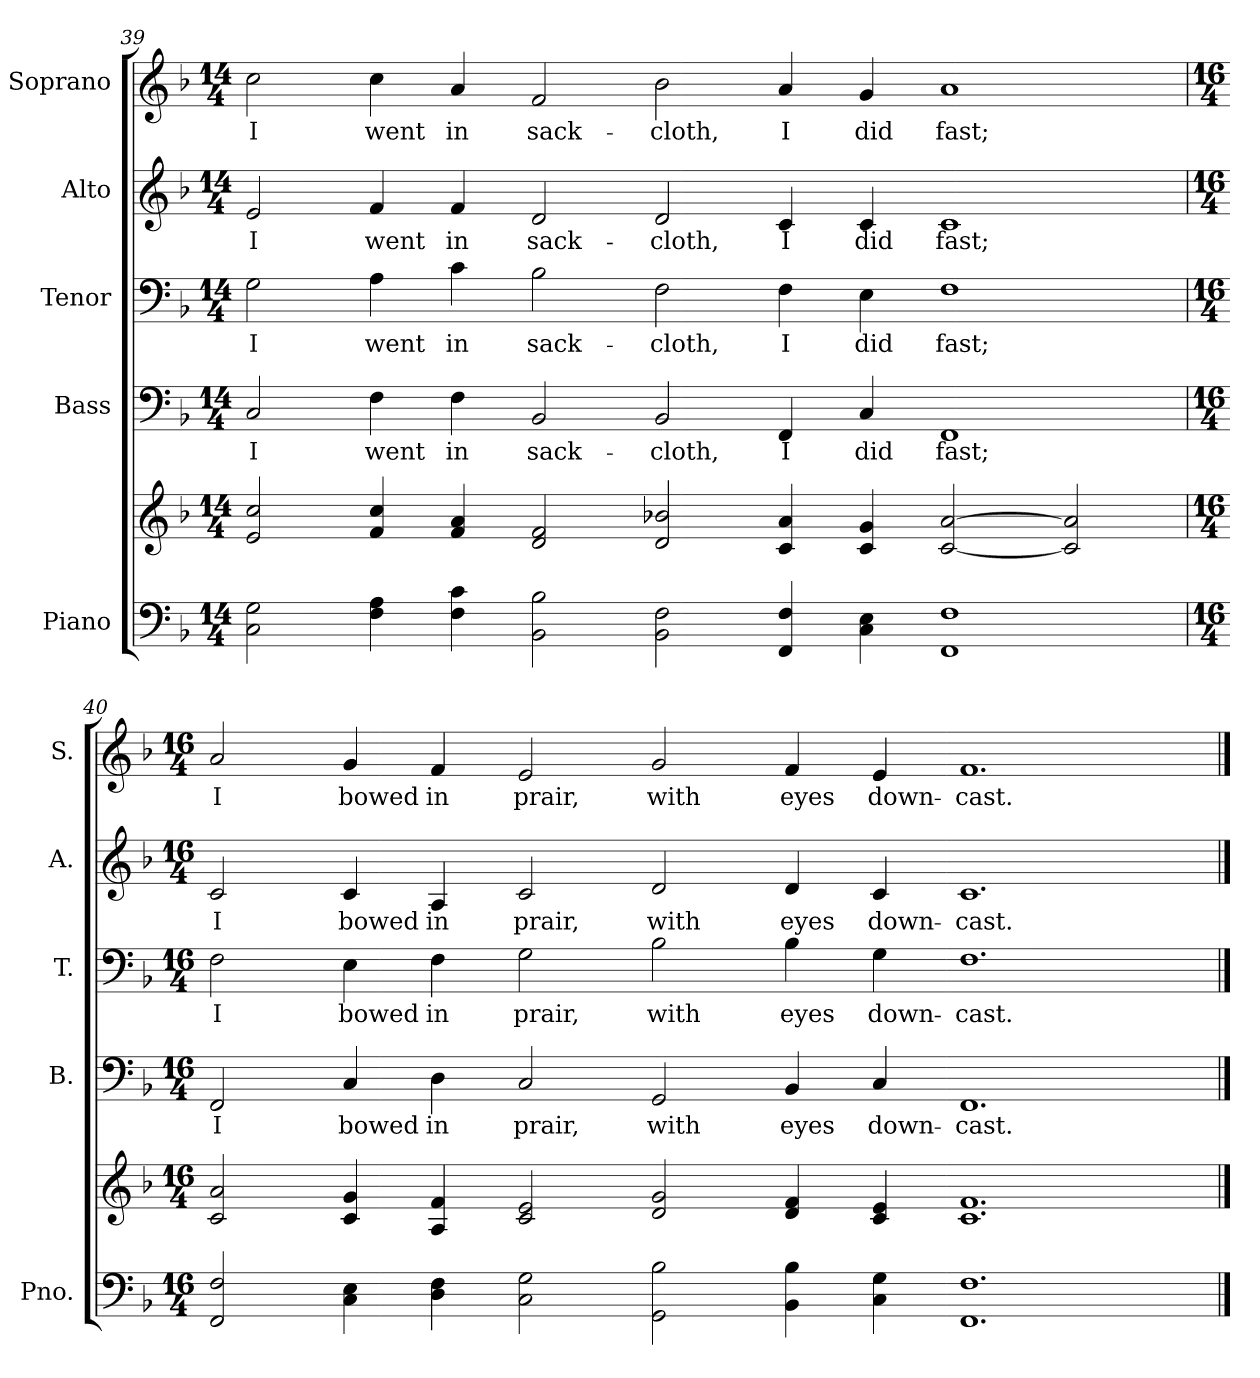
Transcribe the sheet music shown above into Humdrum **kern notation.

**kern	**kern	**kern	**text	**kern	**text	**kern	**text	**kern	**text
*part5	*part5	*part4	*part4	*part3	*part3	*part2	*part2	*part1	*part1
*staff6	*staff5	*staff4	*staff4	*staff3	*staff3	*staff2	*staff2	*staff1	*staff1
*I"Piano	*	*I"Bass	*	*I"Tenor	*	*I"Alto	*	*I"Soprano	*
*I'Pno.	*	*I'B.	*	*I'T.	*	*I'A.	*	*I'S.	*
!!LO:PB:g=z
*clefF4	*clefG2	*clefF4	*	*clefF4	*	*clefG2	*	*clefG2	*
*k[b-]	*k[b-]	*k[b-]	*	*k[b-]	*	*k[b-]	*	*k[b-]	*
*F:	*F:	*F:	*	*F:	*	*F:	*	*F:	*
*M14/4	*M14/4	*M14/4	*	*M14/4	*	*M14/4	*	*M14/4	*
=39	=39	=39	=39	=39	=39	=39	=39	=39	=39
!	!	!	!LO:LY:b:color=#000000	!	!	!	!	!	!
!	!	!	!	!	!LO:LY:b:color=#000000	!	!	!	!
!	!	!	!	!	!	!	!LO:LY:b:color=#000000	!	!
!	!	!	!	!	!	!	!	!	!LO:LY:b:color=#000000
2Ci\ 2Gi	2ei/ 2cci	2Ci/	I	2Gi\	I	2ei/	I	2cci\	I
!	!	!	!LO:LY:b:color=#000000	!	!	!	!	!	!
!	!	!	!	!	!LO:LY:b:color=#000000	!	!	!	!
!	!	!	!	!	!	!	!LO:LY:b:color=#000000	!	!
!	!	!	!	!	!	!	!	!	!LO:LY:b:color=#000000
4Fi\ 4Ai	4fi/ 4cci	4Fi\	went	4Ai\	went	4fi/	went	4cci\	went
!	!	!	!LO:LY:b:color=#000000	!	!	!	!	!	!
!	!	!	!	!	!LO:LY:b:color=#000000	!	!	!	!
!	!	!	!	!	!	!	!LO:LY:b:color=#000000	!	!
!	!	!	!	!	!	!	!	!	!LO:LY:b:color=#000000
4Fi\ 4ci	4fi/ 4ai	4Fi\	in	4ci\	in	4fi/	in	4ai/	in
!	!	!	!LO:LY:b:color=#000000	!	!	!	!	!	!
!	!	!	!	!	!LO:LY:b:color=#000000	!	!	!	!
!	!	!	!	!	!	!	!LO:LY:b:color=#000000	!	!
!	!	!	!	!	!	!	!	!	!LO:LY:b:color=#000000
2BB-i\ 2B-i	2di/ 2fi	2BB-i/	sack-	2B-i\	sack-	2di/	sack-	2fi/	sack-
!	!	!	!LO:LY:b:color=#000000	!	!	!	!	!	!
!	!	!	!	!	!LO:LY:b:color=#000000	!	!	!	!
!	!	!	!	!	!	!	!LO:LY:b:color=#000000	!	!
!	!	!	!	!	!	!	!	!	!LO:LY:b:color=#000000
2BB-i\ 2Fi	2di/ 2b-Xi	2BB-i/	-cloth,	2Fi\	-cloth,	2di/	-cloth,	2b-i\	-cloth,
!	!	!	!LO:LY:b:color=#000000	!	!	!	!	!	!
!	!	!	!	!	!LO:LY:b:color=#000000	!	!	!	!
!	!	!	!	!	!	!	!LO:LY:b:color=#000000	!	!
!	!	!	!	!	!	!	!	!	!LO:LY:b:color=#000000
4FFi/ 4Fi	4ci/ 4ai	4FFi/	I	4Fi\	I	4ci/	I	4ai/	I
!	!	!	!LO:LY:b:color=#000000	!	!	!	!	!	!
!	!	!	!	!	!LO:LY:b:color=#000000	!	!	!	!
!	!	!	!	!	!	!	!LO:LY:b:color=#000000	!	!
!	!	!	!	!	!	!	!	!	!LO:LY:b:color=#000000
4Ci\ 4Ei	4ci/ 4gi	4Ci/	did	4Ei\	did	4ci/	did	4gi/	did
!	!	!	!LO:LY:b:color=#000000	!	!	!	!	!	!
!	!	!	!	!	!LO:LY:b:color=#000000	!	!	!	!
!	!	!	!	!	!	!	!LO:LY:b:color=#000000	!	!
!	!	!	!	!	!	!	!	!	!LO:LY:b:color=#000000
1FFi 1Fi	[<2ci/ [>2ai	1FFi	fast;	1Fi	fast;	1ci	fast;	1ai	fast;
.	2ci/] 2ai]	.	.	.	.	.	.	.	.
!!LO:PB:g=z
=40	=40	=40	=40	=40	=40	=40	=40	=40	=40
*M16/4	*M16/4	*M16/4	*	*M16/4	*	*M16/4	*	*M16/4	*
!	!	!	!LO:LY:b:color=#000000	!	!	!	!	!	!
!	!	!	!	!	!LO:LY:b:color=#000000	!	!	!	!
!	!	!	!	!	!	!	!LO:LY:b:color=#000000	!	!
!	!	!	!	!	!	!	!	!	!LO:LY:b:color=#000000
2FFi/ 2Fi	2ci/ 2ai	2FFi/	I	2Fi\	I	2ci/	I	2ai/	I
!	!	!	!LO:LY:b:color=#000000	!	!	!	!	!	!
!	!	!	!	!	!LO:LY:b:color=#000000	!	!	!	!
!	!	!	!	!	!	!	!LO:LY:b:color=#000000	!	!
!	!	!	!	!	!	!	!	!	!LO:LY:b:color=#000000
4Ci\ 4Ei	4ci/ 4gi	4Ci/	bowed	4Ei\	bowed	4ci/	bowed	4gi/	bowed
!	!	!	!LO:LY:b:color=#000000	!	!	!	!	!	!
!	!	!	!	!	!LO:LY:b:color=#000000	!	!	!	!
!	!	!	!	!	!	!	!LO:LY:b:color=#000000	!	!
!	!	!	!	!	!	!	!	!	!LO:LY:b:color=#000000
4Di\ 4Fi	4Ai/ 4fi	4Di\	in	4Fi\	in	4Ai/	in	4fi/	in
!	!	!	!LO:LY:b:color=#000000	!	!	!	!	!	!
!	!	!	!	!	!LO:LY:b:color=#000000	!	!	!	!
!	!	!	!	!	!	!	!LO:LY:b:color=#000000	!	!
!	!	!	!	!	!	!	!	!	!LO:LY:b:color=#000000
2Ci\ 2Gi	2ci/ 2ei	2Ci/	prair,	2Gi\	prair,	2ci/	prair,	2ei/	prair,
!	!	!	!LO:LY:b:color=#000000	!	!	!	!	!	!
!	!	!	!	!	!LO:LY:b:color=#000000	!	!	!	!
!	!	!	!	!	!	!	!LO:LY:b:color=#000000	!	!
!	!	!	!	!	!	!	!	!	!LO:LY:b:color=#000000
2GGi\ 2B-i	2di/ 2gi	2GGi/	with	2B-i\	with	2di/	with	2gi/	with
!	!	!	!LO:LY:b:color=#000000	!	!	!	!	!	!
!	!	!	!	!	!LO:LY:b:color=#000000	!	!	!	!
!	!	!	!	!	!	!	!LO:LY:b:color=#000000	!	!
!	!	!	!	!	!	!	!	!	!LO:LY:b:color=#000000
4BB-i\ 4B-i	4di/ 4fi	4BB-i/	eyes	4B-i\	eyes	4di/	eyes	4fi/	eyes
!	!	!	!LO:LY:b:color=#000000	!	!	!	!	!	!
!	!	!	!	!	!LO:LY:b:color=#000000	!	!	!	!
!	!	!	!	!	!	!	!LO:LY:b:color=#000000	!	!
!	!	!	!	!	!	!	!	!	!LO:LY:b:color=#000000
4Ci\ 4Gi	4ci/ 4ei	4Ci/	down-	4Gi\	down-	4ci/	down-	4ei/	down-
!	!	!	!LO:LY:b:color=#000000	!	!	!	!	!	!
!	!	!	!	!	!LO:LY:b:color=#000000	!	!	!	!
!	!	!	!	!	!	!	!LO:LY:b:color=#000000	!	!
!	!	!	!	!	!	!	!	!	!LO:LY:b:color=#000000
1.FFi 1.Fi	1.ci 1.fi	1.FFi	-cast.	1.Fi	-cast.	1.ci	-cast.	1.fi	-cast.
==	==	==	==	==	==	==	==	==	==
*-	*-	*-	*-	*-	*-	*-	*-	*-	*-
